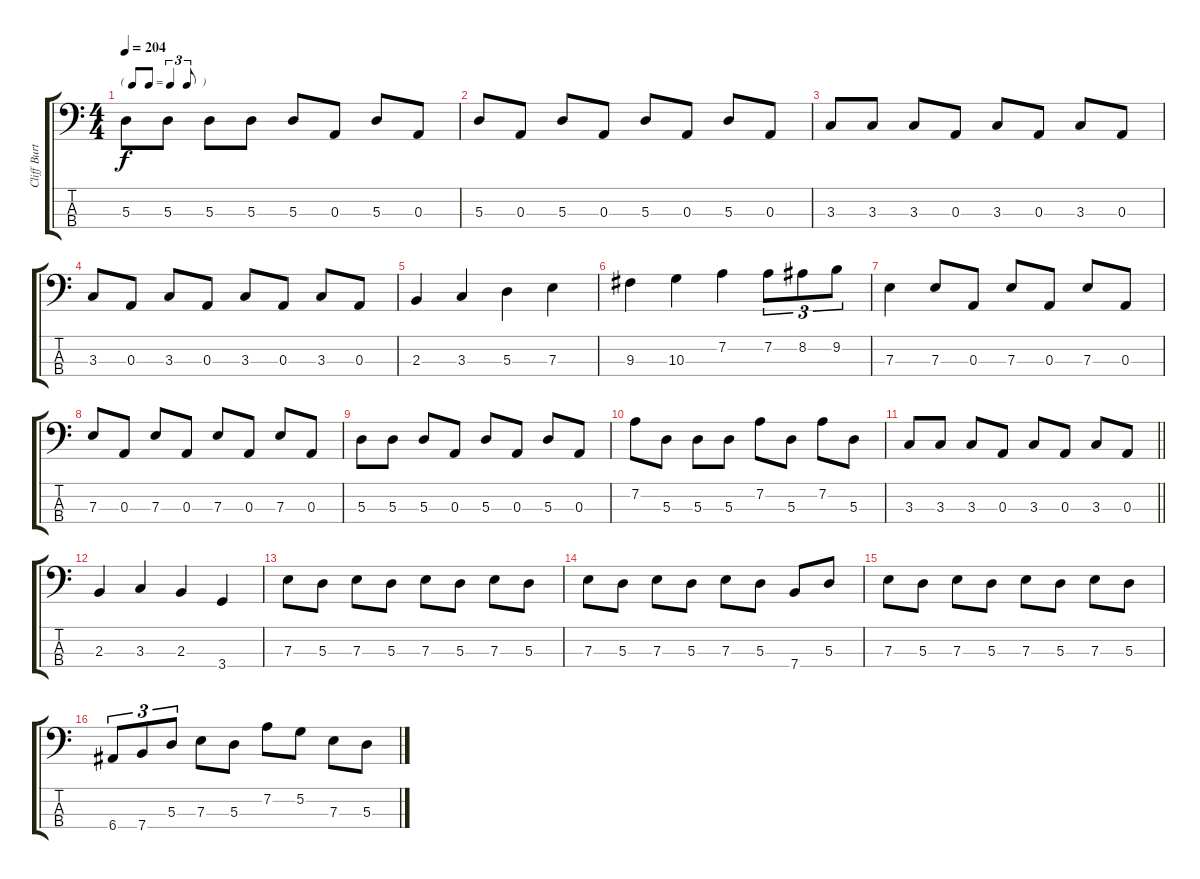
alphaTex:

\track ("Cliff Burton" "Cliff Burt") {instrument electricbassfinger}
\staff {score tabs}
\tuning (G2 D2 A1 E1) {hide}
\ts (4 4)
\tf triplet8th
\tempo 204
\clef f4
\ks c
5.3.8{dy f} 5.3.8 5.3.8 5.3.8 5.3.8 0.3.8 5.3.8 0.3.8 |
5.3.8 0.3.8 5.3.8 0.3.8 5.3.8 0.3.8 5.3.8 0.3.8 |
3.3.8 3.3.8 3.3.8 0.3.8 3.3.8 0.3.8 3.3.8 0.3.8 |
3.3.8 0.3.8 3.3.8 0.3.8 3.3.8 0.3.8 3.3.8 0.3.8 |
2.3.4 3.3.4 5.3.4 7.3.4 |
9.3.4 10.3.4 7.2.4 7.2.8{tu (3 2)} 8.2.8{tu (3 2)} 9.2.8{tu (3 2)} |
7.3.4 7.3.8 0.3.8 7.3.8 0.3.8 7.3.8 0.3.8 |
7.3.8 0.3.8 7.3.8 0.3.8 7.3.8 0.3.8 7.3.8 0.3.8 |
5.3.8 5.3.8 5.3.8 0.3.8 5.3.8 0.3.8 5.3.8 0.3.8 |
7.2.8 5.3.8 5.3.8 5.3.8 7.2.8 5.3.8 7.2.8 5.3.8 |
\barLineRight lightlight
3.3.8 3.3.8 3.3.8 0.3.8 3.3.8 0.3.8 3.3.8 0.3.8 |
2.3.4 3.3.4 2.3.4 3.4.4 |
7.3.8 5.3.8 7.3.8 5.3.8 7.3.8 5.3.8 7.3.8 5.3.8 |
7.3.8 5.3.8 7.3.8 5.3.8 7.3.8 5.3.8 7.4.8 5.3.8 |
7.3.8 5.3.8 7.3.8 5.3.8 7.3.8 5.3.8 7.3.8 5.3.8 |
6.4.8{tu (3 2)} 7.4.8{tu (3 2)} 5.3.8{tu (3 2)} 7.3.8 5.3.8 7.2.8 5.2.8 7.3.8 5.3.8
